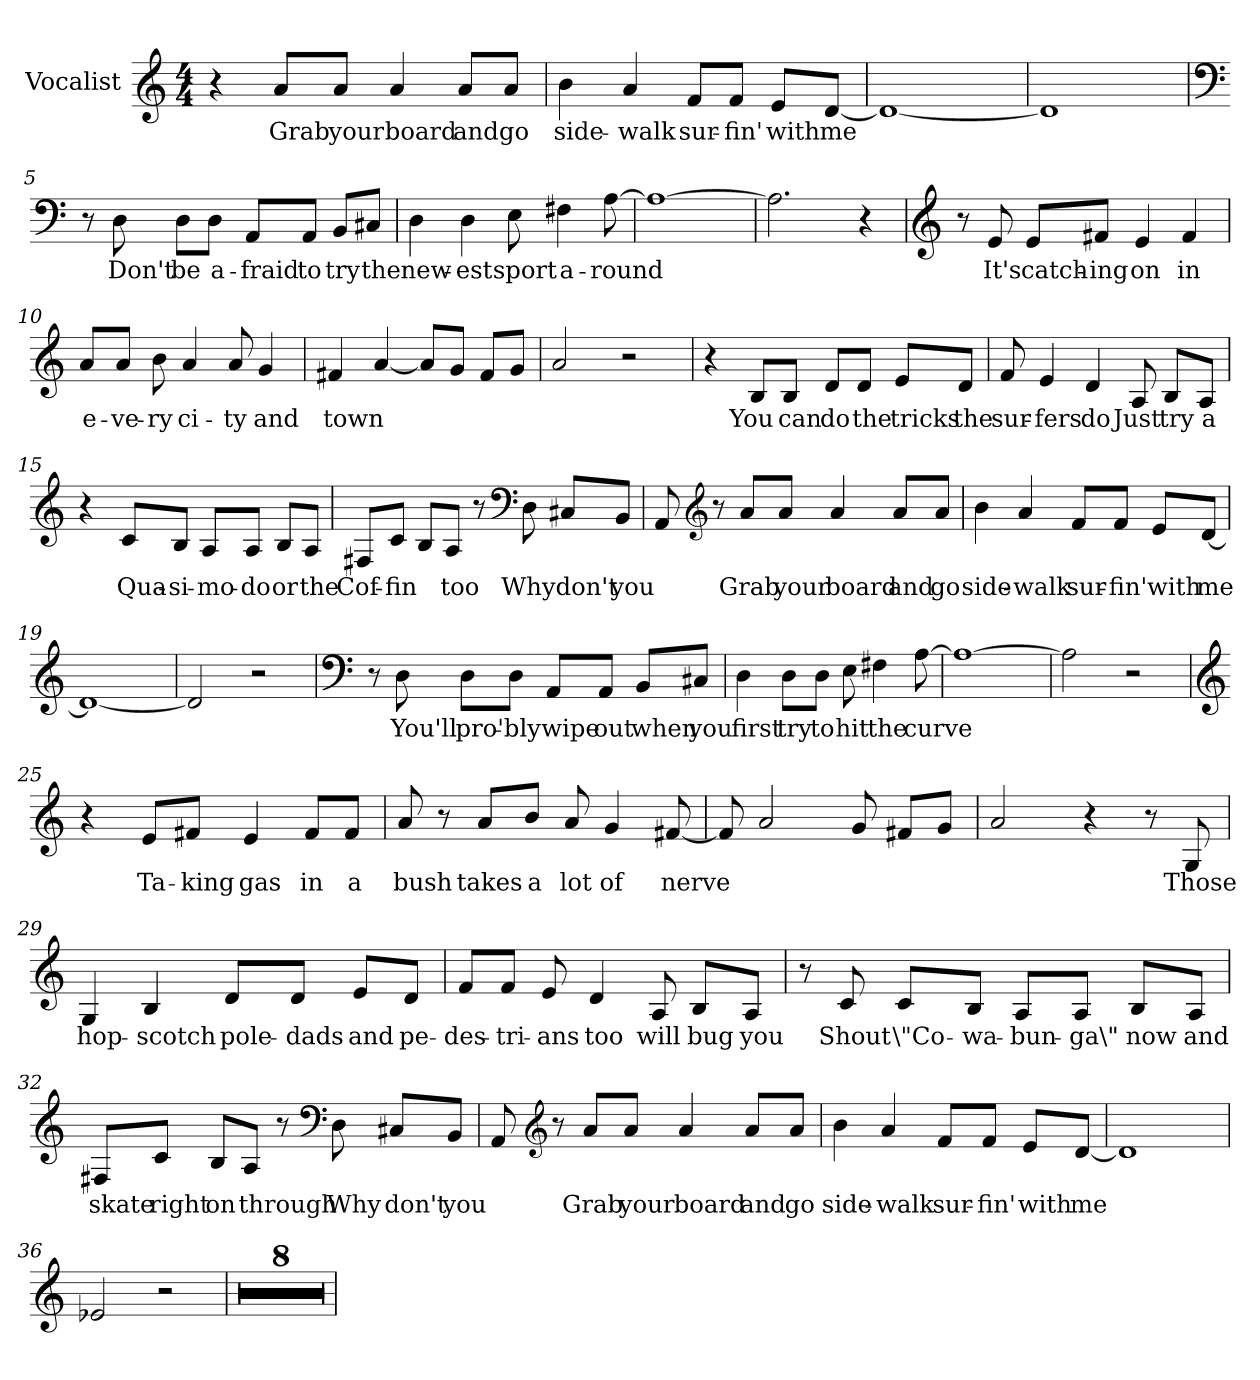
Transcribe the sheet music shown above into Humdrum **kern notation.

**kern	**text
*part1	*part1
*staff1	*staff1
*I"Vocalist	*
*clefG2	*
*M4/4	*
=1	=1
4r	.
8a/L	Grab
8a/J	your
4a	board
8a/L	and
8a/J	go
=2	=2
4b	side-
4a	-walk
8f/L	sur-
8f/J	-fin'
8e/L	with
[8d/J	me
=3	=3
1d_	_
=4	=4
1d]	_
=5	=5
*clefF4	*
8r	.
8D	Don't
8D\L	be
8D\J	a-
8AA/L	-fraid
8AA/J	to
8BB/L	try
8C#X/J	the
=6	=6
4D	new-
4D	-est
8E	sport
4F#X	a-
[8A	-round
=7	=7
1A_	_
=8	=8
2.A]	_
4r	.
=9	=9
*clefG2	*
8r	.
8e	It's
8e/L	catch-
8f#X/J	-ing
4e	on
4f#	in
=10	=10
8a/L	e-
8a/J	-ve-
8b	-ry
4a	ci-
8a	-ty
4g	and
=11	=11
4f#X	town
[4a	_
8a/L]	_
8g/J	_
8f#/L	_
8g/J	_
=12	=12
2a	_
2r	.
=13	=13
4r	.
8B/L	You
8B/J	can
8d/L	do
8d/J	the
8e/L	tricks
8d/J	the
=14	=14
8f	sur-
4e	-fers
4d	do
8A	Just
8B/L	try
8A/J	a
=15	=15
4r	.
8c/L	Qua-
8B/J	-si-
8A/L	-mo-
8A/J	-do
8B/L	or
8A/J	the
=16	=16
8F#X/L	Cof-
8c/J	-fin
8B/L	_
8A/J	too
8r	.
*clefF4	*
8D	Why
8C#X/L	don't
8BB/J	you
=17	=17
8AA	_
*clefG2	*
8r	.
8a/L	Grab
8a/J	your
4a	board
8a/L	and
8a/J	go
=18	=18
4b	side-
4a	-walk
8f/L	sur-
8f/J	-fin'
8e/L	with
[8d/J	me
=19	=19
1d_	_
=20	=20
2d]	_
2r	.
=21	=21
*clefF4	*
8r	.
8D	You'll
8D\L	pro'-
8D\J	-bly
8AA/L	wipe
8AA/J	out
8BB/L	when
8C#X/J	you
=22	=22
4D	first
8D\L	try
8D\J	to
8E	hit
4F#X	the
[8A	curve
=23	=23
1A_	_
=24	=24
2A]	_
2r	.
=25	=25
*clefG2	*
4r	.
8e/L	Ta-
8f#X/J	-king
4e	gas
8f#/L	in
8f#/J	a
=26	=26
8a	bush
8r	.
8a/L	takes
8b/J	a
8a	lot
4g	of
[8f#X	nerve
=27	=27
8f#]	_
2a	_
8g	_
8f#X/L	_
8g/J	_
=28	=28
2a	_
4r	.
8r	.
8G	Those
=29	=29
4G	hop-
4B	-scotch
8d/L	pole-
8d/J	-dads
8e/L	and
8d/J	pe-
=30	=30
8f/L	-des-
8f/J	-tri-
8e	-ans
4d	too
8A	will
8B/L	bug
8A/J	you
=31	=31
8r	.
8c	Shout
8c/L	\"Co-
8B/J	-wa-
8A/L	-bun-
8A/J	-ga\"
8B/L	now
8A/J	and
=32	=32
8F#X/L	skate
8c/J	right
8B/L	on
8A/J	through
8r	.
*clefF4	*
8D	Why
8C#X/L	don't
8BB/J	you
=33	=33
8AA	_
*clefG2	*
8r	.
8a/L	Grab
8a/J	your
4a	board
8a/L	and
8a/J	go
=34	=34
4b	side-
4a	-walk
8f/L	sur-
8f/J	-fin'
8e/L	with
[8d/J	me
=35	=35
1d]	_
=36	=36
2e-X	_
2r	.
=37	=37
1r	.
=38	=38
1r	.
=39	=39
1r	.
=40	=40
1r	.
=41	=41
1r	.
=42	=42
1r	.
=43	=43
1r	.
=44	=44
1r	.
=	=
*-	*-
